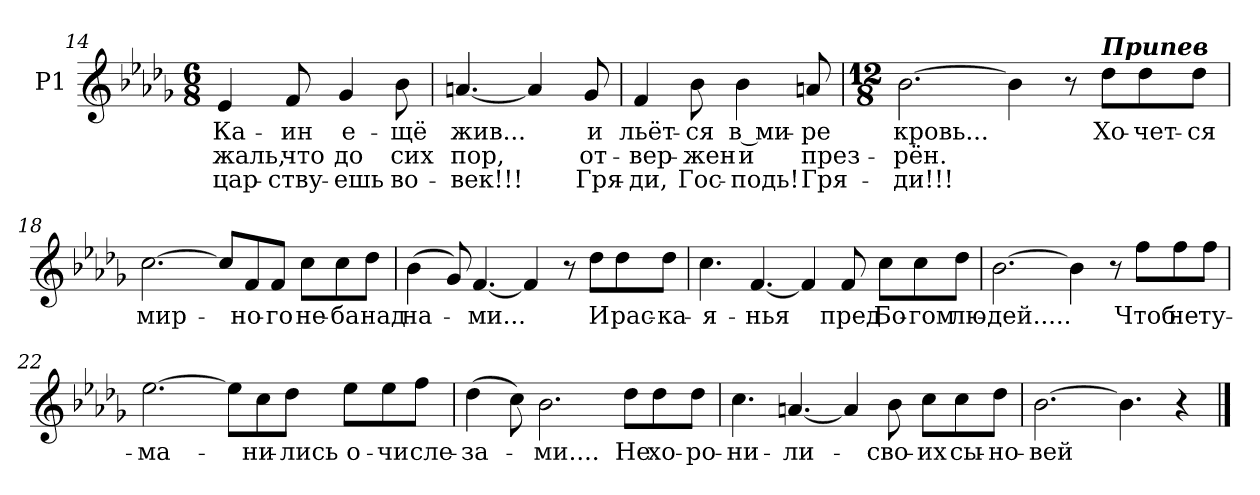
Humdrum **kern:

**kern	**text	**text	**text
*part1	*part1	*part1	*part1
*staff1	*staff1	*staff1	*staff1
*I"P1	*	*	*
*clefG2	*	*	*
*k[b-e-a-d-g-]	*	*	*
*b-:	*	*	*
*M6/8	*	*	*
=14	=14	=14	=14
!	!LO:LY:b:color=#000000	!LO:LY:b:color=#000000	!LO:LY:b:color=#000000
4e-i/	Ка-	-жаль,	цар-
!	!LO:LY:b:color=#000000	!LO:LY:b:color=#000000	!LO:LY:b:color=#000000
8fi/	-ин	что	-ству-
!	!LO:LY:b:color=#000000	!LO:LY:b:color=#000000	!LO:LY:b:color=#000000
4g-i/	е-	до	-ешь
!	!LO:LY:b:color=#000000	!LO:LY:b:color=#000000	!LO:LY:b:color=#000000
8b-i\	-щё	сих	во-
=15	=15	=15	=15
!	!LO:LY:b:color=#000000	!LO:LY:b:color=#000000	!LO:LY:b:color=#000000
[<4.ani/	жив...	пор,	-век!!!
4ai/]	.	.	.
!	!LO:LY:b:color=#000000	!LO:LY:b:color=#000000	!LO:LY:b:color=#000000
8g-i/	и	от-	Гря-
=16	=16	=16	=16
!	!LO:LY:b:color=#000000	!LO:LY:b:color=#000000	!LO:LY:b:color=#000000
4fi/	льёт-	-вер-	-ди,
!	!LO:LY:b:color=#000000	!LO:LY:b:color=#000000	!LO:LY:b:color=#000000
8b-i\	-ся	-жен	Гос-
!	!LO:LY:b:color=#000000	!LO:LY:b:color=#000000	!LO:LY:b:color=#000000
4b-i\	в ми-	и	-подь!
!	!LO:LY:b:color=#000000	!LO:LY:b:color=#000000	!LO:LY:b:color=#000000
8ani/	-ре	през-	Гря-
!!LO:LB:g=z
=17	=17	=17	=17
*M12/8	*	*	*
!	!LO:LY:b:color=#000000	!LO:LY:b:color=#000000	!LO:LY:b:color=#000000
[>2.b-i\	кровь...	-рён.	-ди!!!
4b-i\]	.	.	.
8r	.	.	.
!LO:TX:a:Bi:t=Припев	!	!	!
!	!LO:LY:b:color=#000000	!	!
8dd-i\L	Хо-	.	.
!	!LO:LY:b:color=#000000	!	!
8dd-i\	-чет-	.	.
!	!LO:LY:b:color=#000000	!	!
8dd-i\J	-ся	.	.
=18	=18	=18	=18
!	!LO:LY:b:color=#000000	!	!
[>2.cci\	мир-	.	.
8cci/L]	.	.	.
!	!LO:LY:b:color=#000000	!	!
8fi/	-но-	.	.
!	!LO:LY:b:color=#000000	!	!
8fi/J	-го	.	.
!	!LO:LY:b:color=#000000	!	!
8cci\L	не-	.	.
!	!LO:LY:b:color=#000000	!	!
8cci\	-ба	.	.
!	!LO:LY:b:color=#000000	!	!
8dd-i\J	над	.	.
=19	=19	=19	=19
!	!LO:LY:b:color=#000000	!	!
(4b-i\	на-	.	.
8g-i/)	.	.	.
!	!LO:LY:b:color=#000000	!	!
[<4.fi/	-ми...	.	.
4fi/]	.	.	.
8r	.	.	.
!	!LO:LY:b:color=#000000	!	!
8dd-i\L	И	.	.
!	!LO:LY:b:color=#000000	!	!
8dd-i\	рас-	.	.
!	!LO:LY:b:color=#000000	!	!
8dd-i\J	-ка-	.	.
!!LO:LB:g=z
=20	=20	=20	=20
!	!LO:LY:b:color=#000000	!	!
4.cci\	-я-	.	.
!	!LO:LY:b:color=#000000	!	!
[<4.fi/	-нья	.	.
4fi/]	.	.	.
!	!LO:LY:b:color=#000000	!	!
8fi/	пред	.	.
!	!LO:LY:b:color=#000000	!	!
8cci\L	Бо-	.	.
!	!LO:LY:b:color=#000000	!	!
8cci\	-гом	.	.
!	!LO:LY:b:color=#000000	!	!
8dd-i\J	лю-	.	.
=21	=21	=21	=21
!	!LO:LY:b:color=#000000	!	!
[>2.b-i\	-дей.....	.	.
4b-i\]	.	.	.
8r	.	.	.
!	!LO:LY:b:color=#000000	!	!
8ffi\L	Чтоб	.	.
!	!LO:LY:b:color=#000000	!	!
8ffi\	не	.	.
!	!LO:LY:b:color=#000000	!	!
8ffi\J	ту-	.	.
=22	=22	=22	=22
!	!LO:LY:b:color=#000000	!	!
[>2.ee-i\	-ма-	.	.
8ee-i\L]	.	.	.
!	!LO:LY:b:color=#000000	!	!
8cci\	-ни-	.	.
!	!LO:LY:b:color=#000000	!	!
8dd-i\J	-лись	.	.
!	!LO:LY:b:color=#000000	!	!
8ee-i\L	о-	.	.
!	!LO:LY:b:color=#000000	!	!
8ee-i\	-чи	.	.
!	!LO:LY:b:color=#000000	!	!
8ffi\J	сле-	.	.
!!LO:LB:g=z
=23	=23	=23	=23
!	!LO:LY:b:color=#000000	!	!
(4dd-i\	-за-	.	.
8cci\)	.	.	.
!	!LO:LY:b:color=#000000	!	!
2.b-i\	-ми....	.	.
!	!LO:LY:b:color=#000000	!	!
8dd-i\L	Не	.	.
!	!LO:LY:b:color=#000000	!	!
8dd-i\	хо-	.	.
!	!LO:LY:b:color=#000000	!	!
8dd-i\J	-ро-	.	.
=24	=24	=24	=24
!	!LO:LY:b:color=#000000	!	!
4.cci\	-ни-	.	.
!	!LO:LY:b:color=#000000	!	!
[<4.ani/	-ли-	.	.
4ai/]	.	.	.
!	!LO:LY:b:color=#000000	!	!
8b-i\	-сво-	.	.
!	!LO:LY:b:color=#000000	!	!
8cci\L	-их	.	.
!	!LO:LY:b:color=#000000	!	!
8cci\	сы-	.	.
!	!LO:LY:b:color=#000000	!	!
8dd-i\J	-но-	.	.
=25	=25	=25	=25
!	!LO:LY:b:color=#000000	!	!
[>2.b-i\	-вей	.	.
4.b-i\]	.	.	.
4r	.	.	.
==	==	==	==
*-	*-	*-	*-
